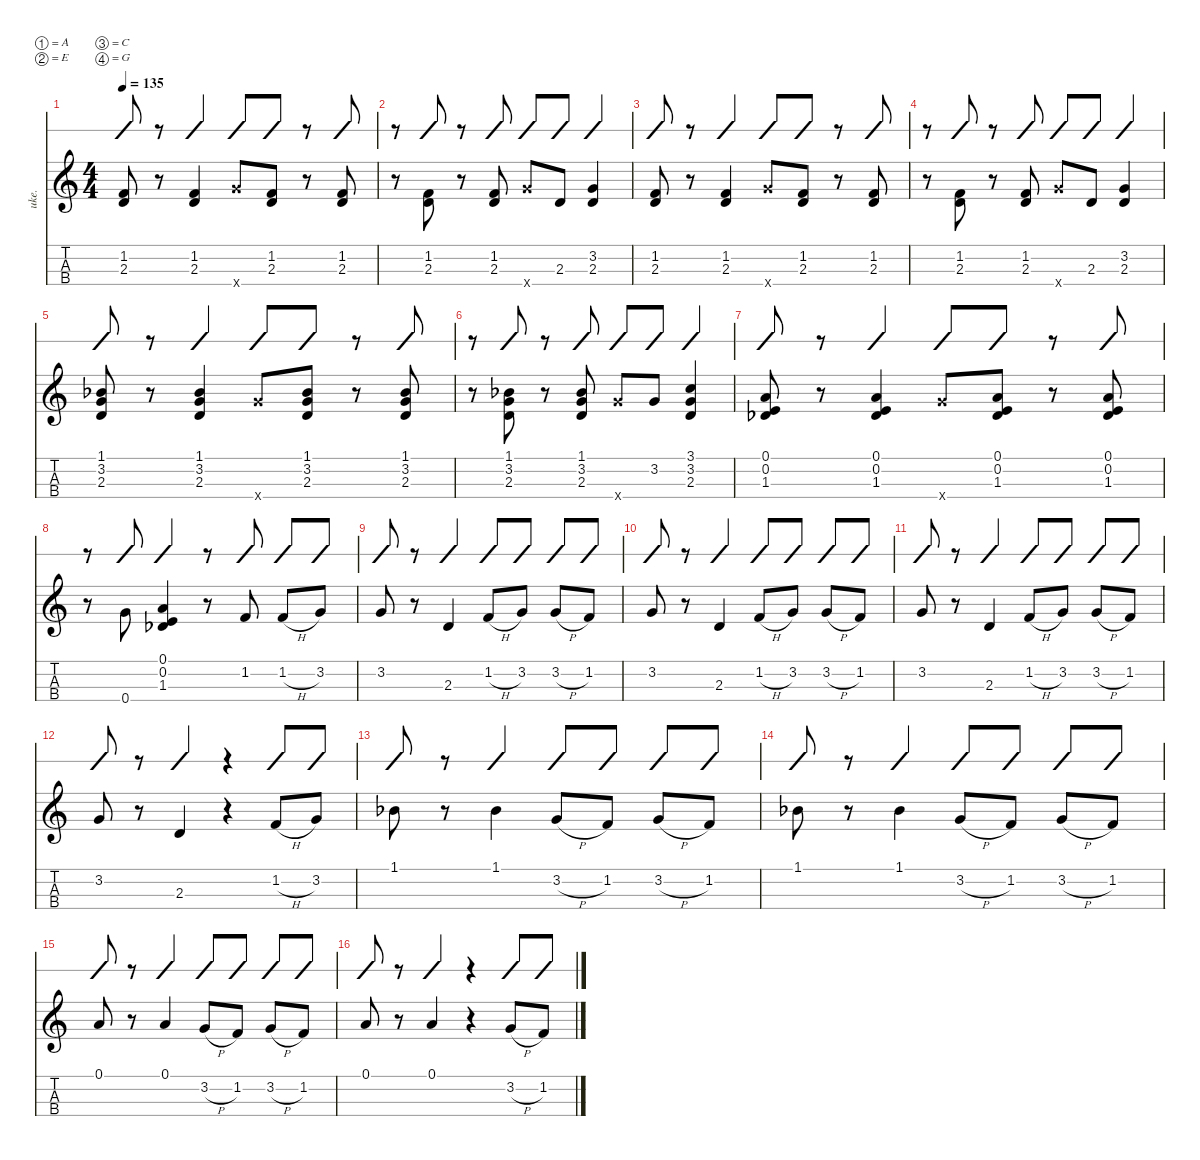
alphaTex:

\defaultSystemsLayout 4
\hideDynamics
\bracketExtendMode nobrackets
\otherSystemsTrackNameOrientation horizontal
\track ("Ukulele" "uke.") {instrument acousticguitarnylon}
\staff {score tabs slash}
\tuning (A4 E4 C4 G4)
\displaytranspose 0
\ts (4 4)
\tempo 135
\clef g2
\ks c
(2.3 1.2).8{dy mf beam Up} r.8{beam Up} (2.3 1.2).4{beam Up} 0.4{x}.8{beam Up} (2.3 1.2).8{beam Up} r.8{beam Up} (2.3 1.2).8{beam Up} |
r.8{beam Down} (2.3 1.2).8{beam Up} r.8{beam Up} (2.3 1.2).8{beam Up} 0.4{x}.8{beam Up} 2.3.8{beam Up} (2.3 3.2).4{beam Up} |
(2.3 1.2).8{beam Up} r.8{beam Up} (2.3 1.2).4{beam Up} 0.4{x}.8{beam Up} (2.3 1.2).8{beam Up} r.8{beam Up} (2.3 1.2).8{beam Up} |
r.8{beam Down} (2.3 1.2).8{beam Up} r.8{beam Up} (2.3 1.2).8{beam Up} 0.4{x}.8{beam Up} 2.3.8{beam Up} (2.3 3.2).4{beam Up} |
(2.3 3.2 1.1{acc b}).8{beam Up} r.8{beam Up} (2.3 3.2 1.1{acc b}).4{beam Up} 0.4{x}.8{beam Up} (2.3 3.2 1.1{acc b}).8{beam Up} r.8{beam Up} (2.3 3.2 1.1{acc b}).8{beam Up} |
r.8{beam Down} (2.3 3.2 1.1{acc b}).8{beam Up} r.8{beam Up} (2.3 3.2 1.1{acc b}).8{beam Up} 0.4{x}.8{beam Up} 3.2.8{beam Up} (2.3 3.2 3.1).4{beam Up} |
(1.3{acc b} 0.2 0.1).8{beam Up} r.8{beam Up} (1.3{acc b} 0.2 0.1).4{beam Up} 0.4{x}.8{beam Up} (1.3{acc b} 0.2 0.1).8{beam Up} r.8{beam Up} (1.3{acc b} 0.2 0.1).8{beam Up} |
r.8{beam Down} 0.4.8{beam Up} (1.3{acc b} 0.2 0.1).4{beam Up} r.8{beam Up} 1.2.8{beam Up} 1.2{h}.8{beam Up} 3.2.8{beam Up} |
3.2.8{beam Up} r.8{beam Up} 2.3.4{beam Up} 1.2{h}.8{beam Up} 3.2.8{beam Up} 3.2{h}.8{beam Up} 1.2.8{beam Up} |
3.2.8{beam Up} r.8{beam Up} 2.3.4{beam Up} 1.2{h}.8{beam Up} 3.2.8{beam Up} 3.2{h}.8{beam Up} 1.2.8{beam Up} |
3.2.8{beam Up} r.8{beam Up} 2.3.4{beam Up} 1.2{h}.8{beam Up} 3.2.8{beam Up} 3.2{h}.8{beam Up} 1.2.8{beam Up} |
3.2.8{beam Up} r.8{beam Up} 2.3.4{beam Up} r.4{beam Up} 1.2{h}.8{beam Up} 3.2.8{beam Up} |
1.1{acc b}.8{beam Down} r.8{beam Down} 1.1{acc b}.4{beam Down} 3.2{h}.8{beam Up} 1.2.8{beam Up} 3.2{h}.8{beam Up} 1.2.8{beam Up} |
1.1{acc b}.8{beam Down} r.8{beam Down} 1.1{acc b}.4{beam Down} 3.2{h}.8{beam Up} 1.2.8{beam Up} 3.2{h}.8{beam Up} 1.2.8{beam Up} |
0.1.8{beam Up} r.8{beam Up} 0.1.4{beam Up} 3.2{h}.8{beam Up} 1.2.8{beam Up} 3.2{h}.8{beam Up} 1.2.8{beam Up} |
0.1.8{beam Up} r.8{beam Up} 0.1.4{beam Up} r.4{beam Up} 3.2{h}.8{beam Up} 1.2.8{beam Up}
